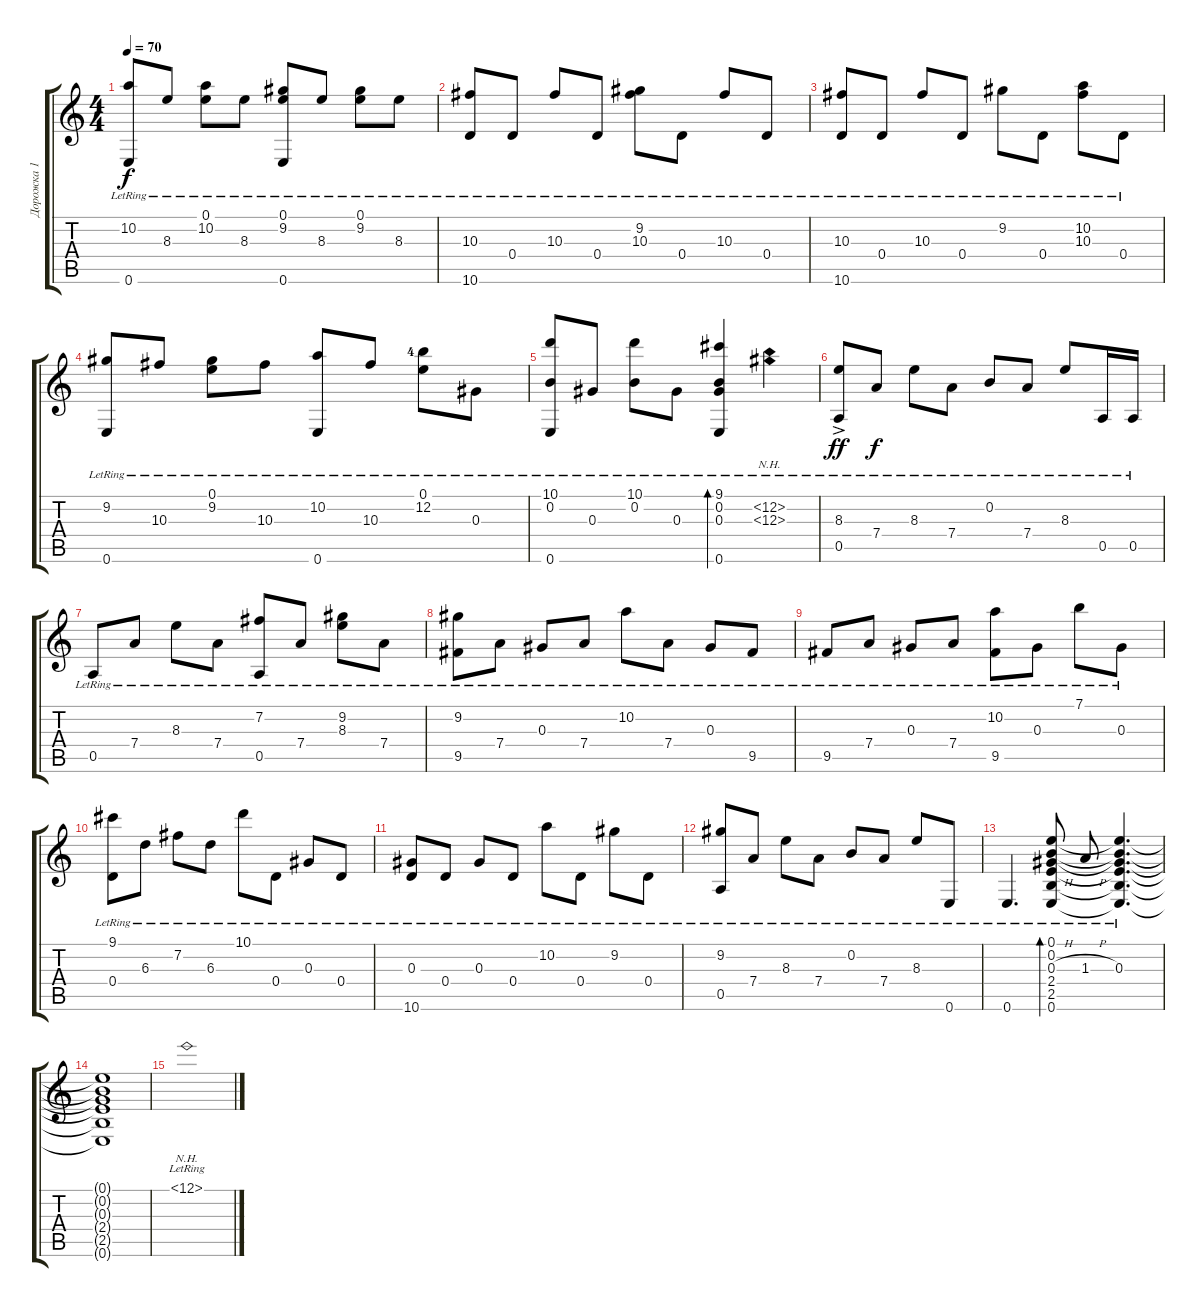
\track ("Дорожка 1" "Дорожка 1") {instrument electricguitarjazz}
\staff {score tabs}
\tuning (E4 B3 Ab3 D3 A2 E2) {hide}
\ts (4 4)
\tempo 70
\clef g2
\ks c
(10.2{lr} 0.6{lr}).8{dy f} 8.3{lr}.8 (0.1{lr} 10.2{lr}).8 8.3{lr}.8 (0.1{lr} 9.2{lr} 0.6).8 8.3{lr}.8 (0.1{lr} 9.2{lr}).8 8.3{lr}.8 |
(10.3{lr} 10.6{lr}).8 0.4{lr}.8 10.3{lr}.8 0.4{lr}.8 (9.2{lr} 10.3).8 0.4{lr}.8 10.3{lr}.8 0.4{lr}.8 |
(10.3{lr} 10.6{lr}).8 0.4{lr}.8 10.3{lr}.8 0.4{lr}.8 9.2{lr}.8 0.4{lr}.8 (10.2 10.3{lr}).8 0.4{lr}.8 |
(9.2{lr} 0.6{lr}).8 10.3{lr}.8 (0.1 9.2{lr}).8 10.3{lr}.8 (10.2{lr} 0.6{lr}).8 10.3{lr}.8 (0.1 12.2{lr lf 5}).8 0.3{lr}.8 |
(10.1{lr} 0.2{lr} 0.6{lr}).8 0.3{lr}.8 (10.1{lr} 0.2{lr}).8 0.3{lr}.8 (9.1{lr} 0.2{lr} 0.3 0.6).4{bd 60} (12.2{nh lr} 12.3{nh}).4 |
(8.3{ac lr} 0.5{ac lr}).8{dy ff} 7.4{lr}.8{dy f} 8.3{lr}.8 7.4{lr}.8 0.2{lr}.8 7.4{lr}.8 8.3{lr}.8 0.5{lr}.16 0.5{lr}.16 |
0.5{lr}.8 7.4{lr}.8 8.3{lr}.8 7.4{lr}.8 (7.2{lr} 0.5{lr}).8 7.4{lr}.8 (9.2 8.3{lr}).8 7.4{lr}.8 |
(9.2{lr} 9.5{lr}).8 7.4{lr}.8 0.3{lr}.8 7.4{lr}.8 10.2{lr}.8 7.4{lr}.8 0.3{lr}.8 9.5{lr}.8 |
9.5{lr}.8 7.4{lr}.8 0.3{lr}.8 7.4{lr}.8 (10.2{lr} 9.5).8 0.3{lr}.8 7.1{lr}.8 0.3{lr}.8 |
(9.1{lr} 0.4{lr}).8 6.3{lr}.8 7.2{lr}.8 6.3{lr}.8 10.1{lr}.8 0.4{lr}.8 0.3{lr}.8 0.4{lr}.8 |
(0.3{lr} 10.6{lr}).8 0.4{lr}.8 0.3{lr}.8 0.4{lr}.8 10.2{lr}.8 0.4{lr}.8 9.2{lr}.8 0.4{lr}.8 |
(9.2{lr} 0.5{lr}).8 7.4{lr}.8 8.3{lr}.8 7.4{lr}.8 0.2{lr}.8 7.4{lr}.8 8.3{lr}.8 0.6{lr}.8 |
0.6{lr}.4{d} (0.1{lr} 0.2{lr} 0.3{h lr} 2.4{lr} 2.5{lr} 0.6{lr}).8{bd 60} 1.3{h lr}.8 (0.1{t} 0.2{t} 0.3{lr} 2.4{t} 2.5{t} 0.6{t}).4{d} |
(0.1{t} 0.2{t} 0.3{t} 2.4{t} 2.5{t} 0.6{t}).1 |
12.1{nh lr}.1
